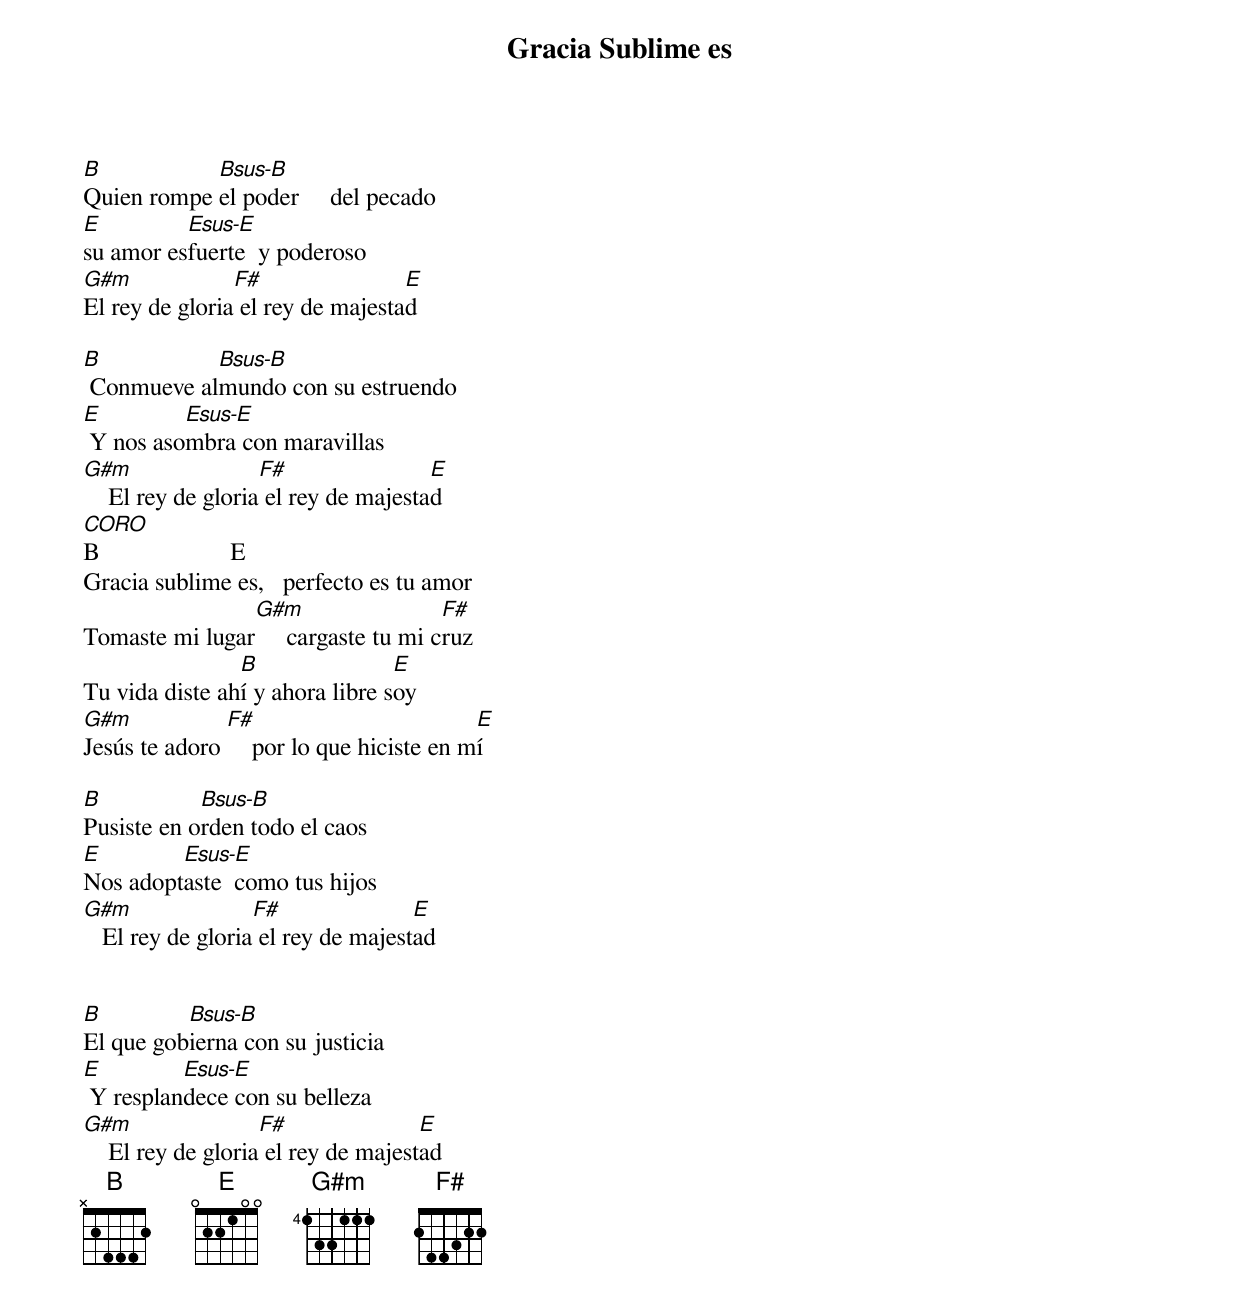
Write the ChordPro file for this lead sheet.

{title: Gracia Sublime es}
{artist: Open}
[B]Quien rompe [Bsus-B]el poder     del pecado
[E]su amor es[Esus-E]fuerte  y poderoso
[G#m]El rey de gloria[F#] el rey de majesta[E]d

[B] Conmueve al[Bsus-B]mundo con su estruendo
[E] Y nos aso[Esus-E]mbra con maravillas
[G#m]    El rey de gloria[F#] el rey de majesta[E]d
[CORO]B                     E
Gracia sublime es,   perfecto es tu amor
Tomaste mi lugar[G#m]     cargaste tu mi c[F#]ruz
Tu vida diste ah[B]í y ahora libre s[E]oy
[G#m]Jesús te adoro [F#]    por lo que hiciste en m[E]í

[B]Pusiste en o[Bsus-B]rden todo el caos
[E]Nos adopt[Esus-E]aste  como tus hijos
[G#m]   El rey de gloria[F#] el rey de majest[E]ad


[B]El que gob[Bsus-B]ierna con su justicia
[E] Y resplan[Esus-E]dece con su belleza
[G#m]    El rey de gloria[F#] el rey de majest[E]ad
